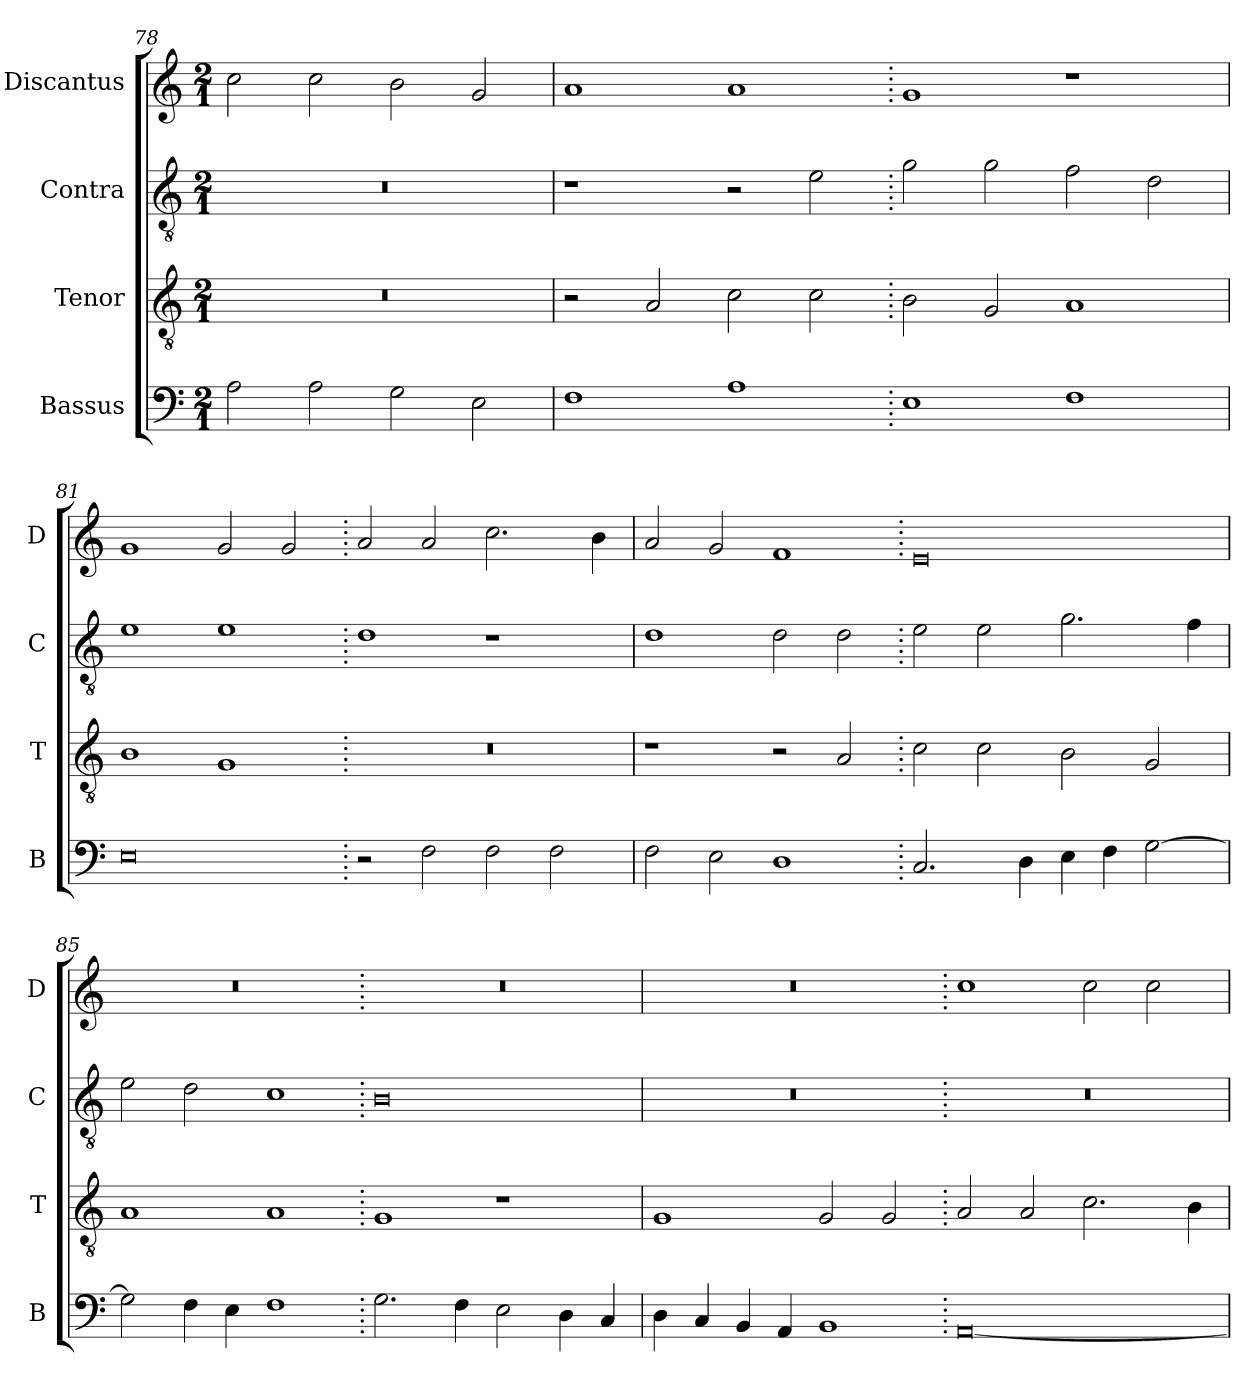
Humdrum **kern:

**kern	**kern	**kern	**kern
*part4	*part3	*part2	*part1
*staff4	*staff3	*staff2	*staff1
*I"Bassus	*I"Tenor	*I"Contra	*I"Discantus
*I'B	*I'T	*I'C	*I'D
*clefF4	*clefGv2	*clefGv2	*clefG2
*k[]	*k[]	*k[]	*k[]
*M2/1	*M2/1	*M2/1	*M2/1
=78	=78	=78	=78
2A\	0r	0r	2cc\
2A\	.	.	2cc\
2G\	.	.	2b\
2E\	.	.	2g/
=79	=79	=79	=79
1F	2r	1r	1a
.	2A/	.	.
1A	2c\	2r	1a
.	2c\	2e\	.
=80.	=80.	=80.	=80.
1E	2B\	2g\	1g
.	2G/	2g\	.
1F	1A	2f\	1r
.	.	2d\	.
=81	=81	=81	=81
0E	1B	1e	1g
.	1G	1e	2g/
.	.	.	2g/
=82.	=82.	=82.	=82.
2r	0r	1d	2a/
2F\	.	.	2a/
2F\	.	1r	2.cc\
2F\	.	.	.
.	.	.	4b\
=83	=83	=83	=83
2F\	1r	1d	2a/
2E\	.	.	2g/
1D	2r	2d\	1f
.	2A/	2d\	.
=84.	=84.	=84.	=84.
2.C/	2c\	2e\	0e
.	2c\	2e\	.
4D\	.	.	.
4E\	2B\	2.g\	.
4F\	.	.	.
[2G\	2G/	.	.
.	.	4f\	.
=85	=85	=85	=85
2G\]	1A	2e\	0r
4F\	.	2d\	.
4E\	.	.	.
1F	1A	1c	.
=86.	=86.	=86.	=86.
2.G\	1G	0B	0r
4F\	.	.	.
2E\	1r	.	.
4D\	.	.	.
4C/	.	.	.
=87	=87	=87	=87
4D\	1G	0r	0r
4C/	.	.	.
4BB/	.	.	.
4AA/	.	.	.
1BB	2G/	.	.
.	2G/	.	.
=88.	=88.	=88.	=88.
[0AA	2A/	0r	1cc
.	2A/	.	.
.	2.c\	.	2cc\
.	.	.	2cc\
.	4B\	.	.
=	=	=	=
*-	*-	*-	*-
